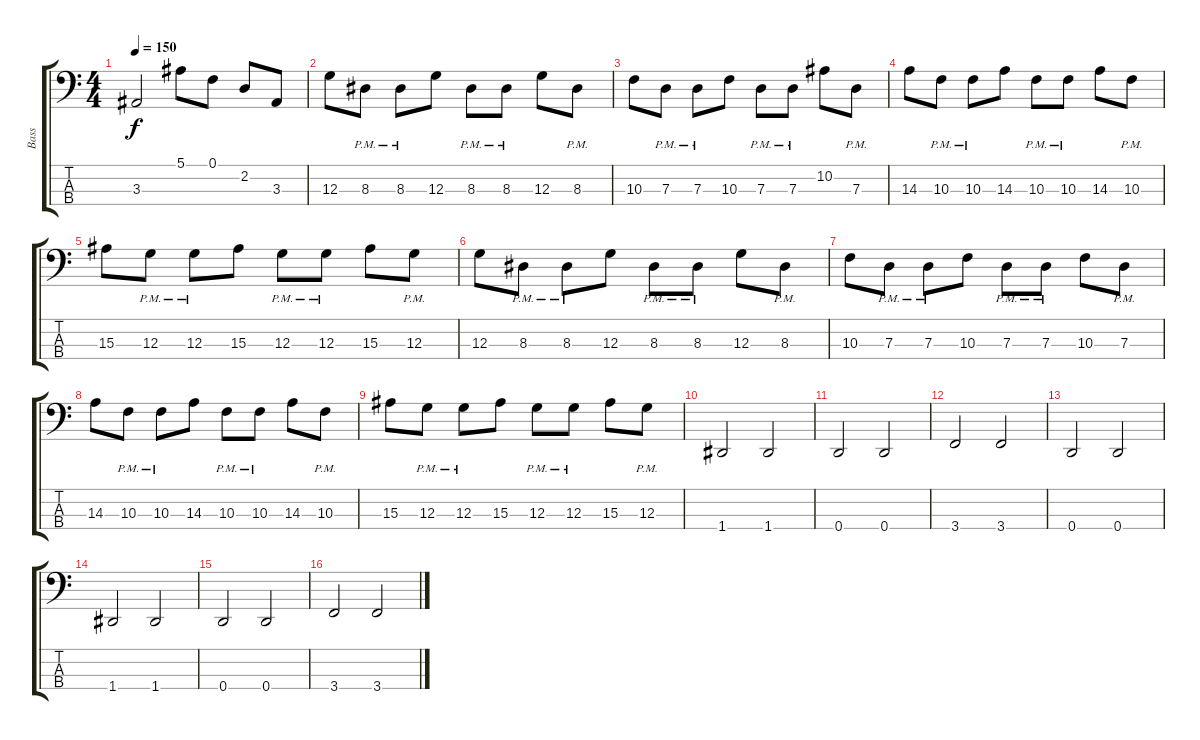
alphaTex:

\track ("Bass" "Bass") {instrument electricbasspick}
\staff {score tabs}
\tuning (F2 C2 G1 D1) {hide}
\ts (4 4)
\tempo 150
\clef f4
\ks c
3.3.2{dy f} 5.1.8 0.1.8 2.2.8 3.3.8 |
12.3.8 8.3{pm}.8 8.3{pm}.8 12.3.8 8.3{pm}.8 8.3{pm}.8 12.3.8 8.3{pm}.8 |
10.3.8 7.3{pm}.8 7.3{pm}.8 10.3.8 7.3{pm}.8 7.3{pm}.8 10.2.8 7.3{pm}.8 |
14.3.8 10.3{pm}.8 10.3{pm}.8 14.3.8 10.3{pm}.8 10.3{pm}.8 14.3.8 10.3{pm}.8 |
15.3.8 12.3{pm}.8 12.3{pm}.8 15.3.8 12.3{pm}.8 12.3{pm}.8 15.3.8 12.3{pm}.8 |
12.3.8 8.3{pm}.8 8.3{pm}.8 12.3.8 8.3{pm}.8 8.3{pm}.8 12.3.8 8.3{pm}.8 |
10.3.8 7.3{pm}.8 7.3{pm}.8 10.3.8 7.3{pm}.8 7.3{pm}.8 10.3.8 7.3{pm}.8 |
14.3.8 10.3{pm}.8 10.3{pm}.8 14.3.8 10.3{pm}.8 10.3{pm}.8 14.3.8 10.3{pm}.8 |
15.3.8 12.3{pm}.8 12.3{pm}.8 15.3.8 12.3{pm}.8 12.3{pm}.8 15.3.8 12.3{pm}.8 |
1.4.2 1.4.2 |
0.4.2 0.4.2 |
3.4.2 3.4.2 |
0.4.2 0.4.2 |
1.4.2 1.4.2 |
0.4.2 0.4.2 |
3.4.2 3.4.2
